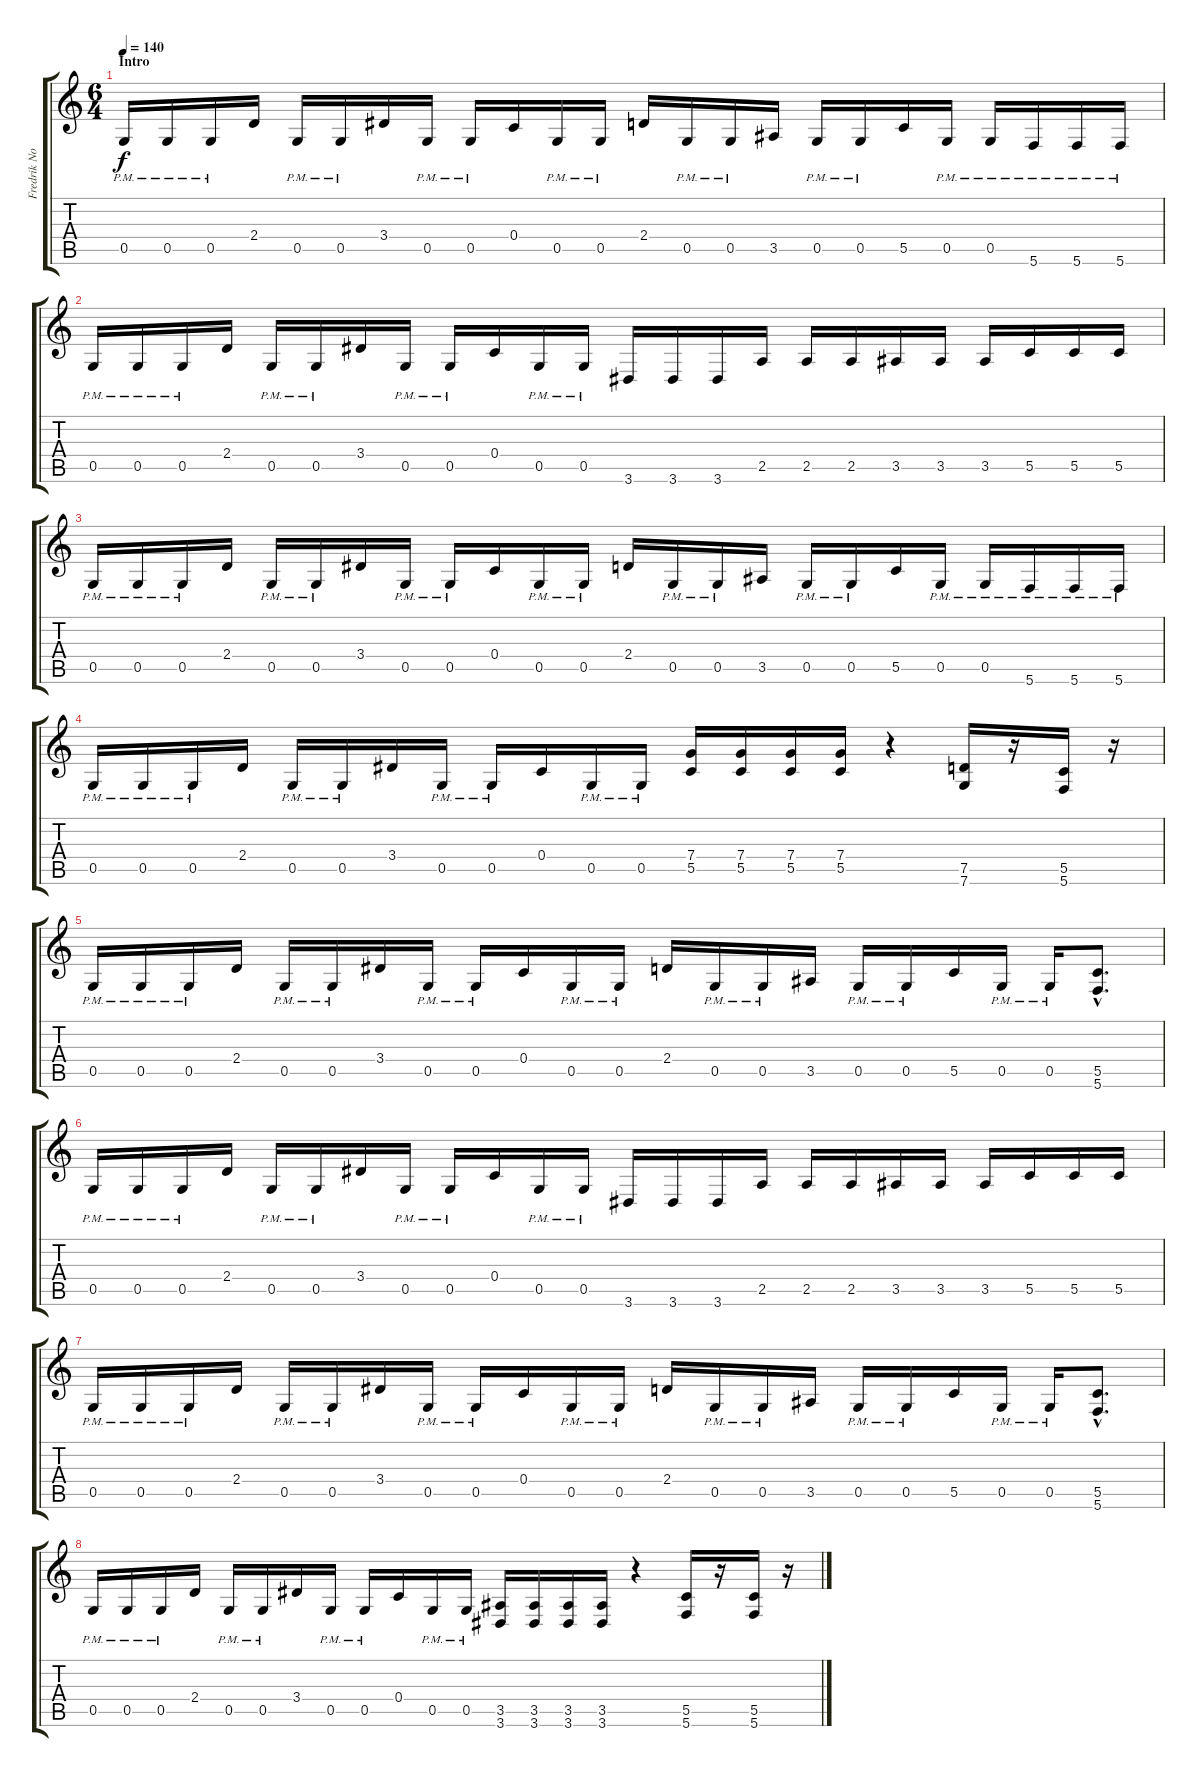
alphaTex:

\track ("Fredrik Norstrom - Rhytm" "Fredrik No") {instrument distortionguitar}
\staff {score tabs}
\tuning (D4 A3 F3 C3 G2 C2) {hide}
\ts (6 4)
\section ("" "Intro")
\tempo 140
\clef g2
\ks c
0.5{pm}.16{dy f instrument distortionguitar} 0.5{pm}.16 0.5{pm}.16 2.4.16 0.5{pm}.16 0.5{pm}.16 3.4.16 0.5{pm}.16 0.5{pm}.16 0.4.16 0.5{pm}.16 0.5{pm}.16 2.4.16 0.5{pm}.16 0.5{pm}.16 3.5.16 0.5{pm}.16 0.5{pm}.16 5.5.16 0.5{pm}.16 0.5{pm}.16 5.6{pm}.16 5.6{pm}.16 5.6{pm}.16 |
0.5{pm}.16 0.5{pm}.16 0.5{pm}.16 2.4.16 0.5{pm}.16 0.5{pm}.16 3.4.16 0.5{pm}.16 0.5{pm}.16 0.4.16 0.5{pm}.16 0.5{pm}.16 3.6.16 3.6.16 3.6.16 2.5.16 2.5.16 2.5.16 3.5.16 3.5.16 3.5.16 5.5.16 5.5.16 5.5.16 |
0.5{pm}.16 0.5{pm}.16 0.5{pm}.16 2.4.16 0.5{pm}.16 0.5{pm}.16 3.4.16 0.5{pm}.16 0.5{pm}.16 0.4.16 0.5{pm}.16 0.5{pm}.16 2.4.16 0.5{pm}.16 0.5{pm}.16 3.5.16 0.5{pm}.16 0.5{pm}.16 5.5.16 0.5{pm}.16 0.5{pm}.16 5.6{pm}.16 5.6{pm}.16 5.6{pm}.16 |
0.5{pm}.16 0.5{pm}.16 0.5{pm}.16 2.4.16 0.5{pm}.16 0.5{pm}.16 3.4.16 0.5{pm}.16 0.5{pm}.16 0.4.16 0.5{pm}.16 0.5{pm}.16 (7.4 5.5).16 (7.4 5.5).16 (7.4 5.5).16 (7.4 5.5).16 r.4 (7.5 7.6).16 r.16 (5.5 5.6).16 r.16 |
0.5{pm}.16 0.5{pm}.16 0.5{pm}.16 2.4.16 0.5{pm}.16 0.5{pm}.16 3.4.16 0.5{pm}.16 0.5{pm}.16 0.4.16 0.5{pm}.16 0.5{pm}.16 2.4.16 0.5{pm}.16 0.5{pm}.16 3.5.16 0.5{pm}.16 0.5{pm}.16 5.5.16 0.5{pm}.16 0.5{pm}.16 (5.5{hac} 5.6{hac}).8{d} |
0.5{pm}.16 0.5{pm}.16 0.5{pm}.16 2.4.16 0.5{pm}.16 0.5{pm}.16 3.4.16 0.5{pm}.16 0.5{pm}.16 0.4.16 0.5{pm}.16 0.5{pm}.16 3.6.16 3.6.16 3.6.16 2.5.16 2.5.16 2.5.16 3.5.16 3.5.16 3.5.16 5.5.16 5.5.16 5.5.16 |
0.5{pm}.16 0.5{pm}.16 0.5{pm}.16 2.4.16 0.5{pm}.16 0.5{pm}.16 3.4.16 0.5{pm}.16 0.5{pm}.16 0.4.16 0.5{pm}.16 0.5{pm}.16 2.4.16 0.5{pm}.16 0.5{pm}.16 3.5.16 0.5{pm}.16 0.5{pm}.16 5.5.16 0.5{pm}.16 0.5{pm}.16 (5.5{hac} 5.6{hac}).8{d} |
0.5{pm}.16 0.5{pm}.16 0.5{pm}.16 2.4.16 0.5{pm}.16 0.5{pm}.16 3.4.16 0.5{pm}.16 0.5{pm}.16 0.4.16 0.5{pm}.16 0.5{pm}.16 (3.5 3.6).16 (3.5 3.6).16 (3.5 3.6).16 (3.5 3.6).16 r.4 (5.5 5.6).16 r.16 (5.5 5.6).16 r.16
